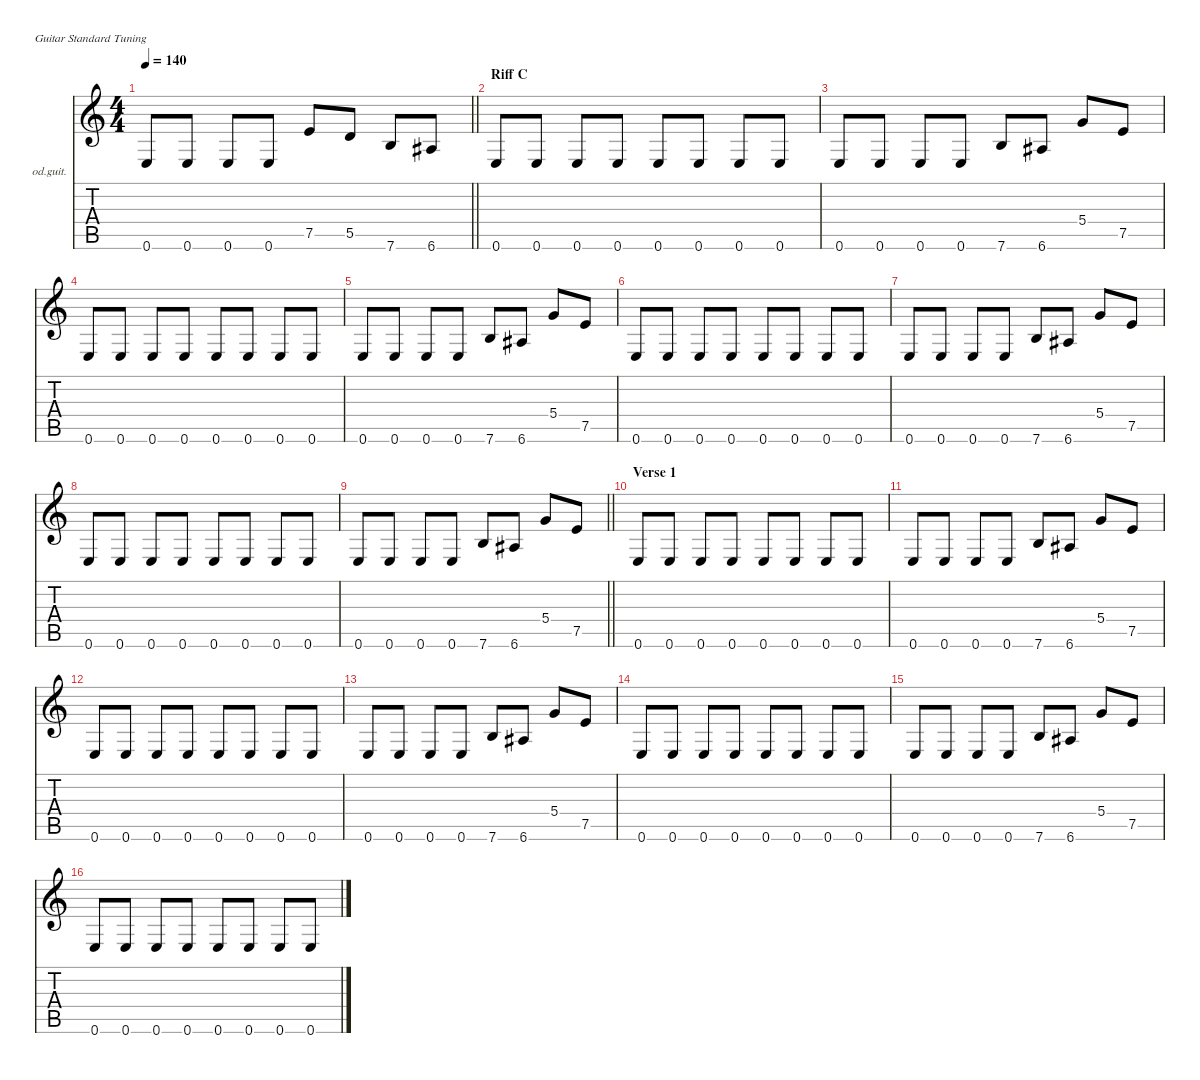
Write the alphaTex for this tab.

\defaultSystemsLayout 4
\hideDynamics
\bracketExtendMode nobrackets
\firstSystemTrackNameOrientation horizontal
\otherSystemsTrackNameOrientation horizontal
\track ("Gtr. II" "od.guit.") {instrument overdrivenguitar}
\staff {score tabs}
\tuning (E4 B3 G3 D3 A2 E2)
\ts (4 4)
\tempo 140
\clef g2
\barLineRight lightlight
\ks c
0.6.8{dy f} 0.6.8 0.6.8 0.6.8 7.5.8 5.5.8 7.6.8 6.6{acc #}.8 |
\section ("" "Riff C")
0.6.8 0.6.8 0.6.8 0.6.8 0.6.8 0.6.8 0.6.8 0.6.8 |
0.6.8 0.6.8 0.6.8 0.6.8 7.6.8 6.6{acc #}.8 5.4.8 7.5.8 |
0.6.8 0.6.8 0.6.8 0.6.8 0.6.8 0.6.8 0.6.8 0.6.8 |
0.6.8 0.6.8 0.6.8 0.6.8 7.6.8 6.6{acc #}.8 5.4.8 7.5.8 |
0.6.8 0.6.8 0.6.8 0.6.8 0.6.8 0.6.8 0.6.8 0.6.8 |
0.6.8 0.6.8 0.6.8 0.6.8 7.6.8 6.6{acc #}.8 5.4.8 7.5.8 |
0.6.8 0.6.8 0.6.8 0.6.8 0.6.8 0.6.8 0.6.8 0.6.8 |
\barLineRight lightlight
0.6.8 0.6.8 0.6.8 0.6.8 7.6.8 6.6{acc #}.8 5.4.8 7.5.8 |
\section ("" "Verse 1")
0.6.8 0.6.8 0.6.8 0.6.8 0.6.8 0.6.8 0.6.8 0.6.8 |
0.6.8 0.6.8 0.6.8 0.6.8 7.6.8 6.6{acc #}.8 5.4.8 7.5.8 |
0.6.8 0.6.8 0.6.8 0.6.8 0.6.8 0.6.8 0.6.8 0.6.8 |
0.6.8 0.6.8 0.6.8 0.6.8 7.6.8 6.6{acc #}.8 5.4.8 7.5.8 |
0.6.8 0.6.8 0.6.8 0.6.8 0.6.8 0.6.8 0.6.8 0.6.8 |
0.6.8 0.6.8 0.6.8 0.6.8 7.6.8 6.6{acc #}.8 5.4.8 7.5.8 |
0.6.8 0.6.8 0.6.8 0.6.8 0.6.8 0.6.8 0.6.8 0.6.8
